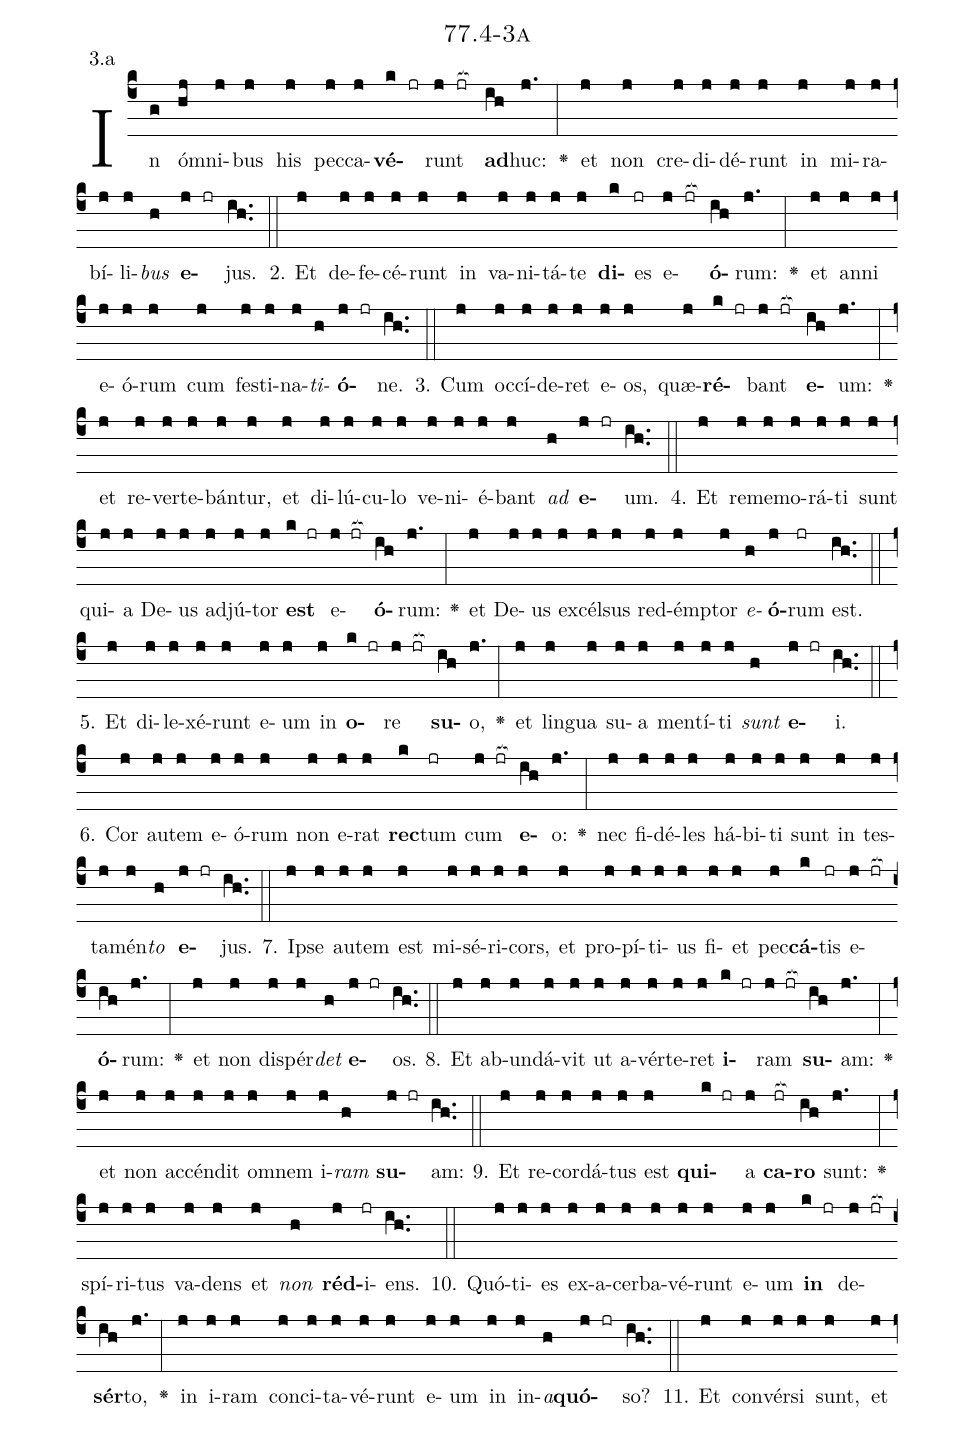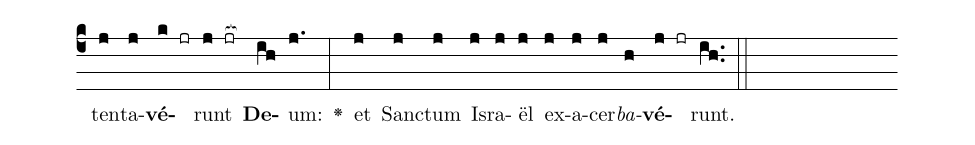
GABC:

name: 77.4-3a;
annotation: 3.a;
%%
(c4)In(g) óm(hj)ni(j)bus(j) his(j) pec(j)ca(j)<b>vé</b>(k jr)runt(j jr[ocb:1{]) <b>ad</b>(ih[ocb:0}])huc:(j.) <v>\greheightstar</v>(:) et(j) non(j) cre(j)di(j)dé(j)runt(j) in(j) mi(j)ra(j)bí(j)li(j)<i>bus</i>(h) <b>e</b>(j jr)jus.(ih..) (::)
2. Et(j) de(j)fe(j)cé(j)runt(j) in(j) va(j)ni(j)tá(j)te(j) <b>di</b>(k)es(jr) e(j jr[ocb:1{])<b>ó</b>(ih[ocb:0}])rum:(j.) <v>\greheightstar</v>(:) et(j) an(j)ni(j) e(j)ó(j)rum(j) cum(j) fes(j)ti(j)na(j)<i>ti</i>(h)<b>ó</b>(j jr)ne.(ih..) (::)
3. Cum(j) oc(j)cí(j)de(j)ret(j) e(j)os,(j) quæ(j)<b>ré</b>(k jr)bant(j jr[ocb:1{]) <b>e</b>(ih[ocb:0}])um:(j.) <v>\greheightstar</v>(:) et(j) re(j)ver(j)te(j)bán(j)tur,(j) et(j) di(j)lú(j)cu(j)lo(j) ve(j)ni(j)é(j)bant(j) <i>ad</i>(h) <b>e</b>(j jr)um.(ih..) (::)
4. Et(j) re(j)me(j)mo(j)rá(j)ti(j) sunt(j) qui(j)a(j) De(j)us(j) ad(j)jú(j)tor(j) <b>est</b>(k jr) e(j jr[ocb:1{])<b>ó</b>(ih[ocb:0}])rum:(j.) <v>\greheightstar</v>(:) et(j) De(j)us(j) ex(j)cél(j)sus(j) red(j)émp(j)tor(j) <i>e</i>(h)<b>ó</b>(j)rum(jr) est.(ih..) (::)
5. Et(j) di(j)le(j)xé(j)runt(j) e(j)um(j) in(j) <b>o</b>(k jr)re(j jr[ocb:1{]) <b>su</b>(ih[ocb:0}])o,(j.) <v>\greheightstar</v>(:) et(j) lin(j)gua(j) su(j)a(j) men(j)tí(j)ti(j) <i>sunt</i>(h) <b>e</b>(j jr)i.(ih..) (::)
6. Cor(j) au(j)tem(j) e(j)ó(j)rum(j) non(j) e(j)rat(j) <b>rec</b>(k)tum(jr) cum(j jr[ocb:1{]) <b>e</b>(ih[ocb:0}])o:(j.) <v>\greheightstar</v>(:) nec(j) fi(j)dé(j)les(j) há(j)bi(j)ti(j) sunt(j) in(j) tes(j)ta(j)mén(j)<i>to</i>(h) <b>e</b>(j jr)jus.(ih..) (::)
7. Ip(j)se(j) au(j)tem(j) est(j) mi(j)sé(j)ri(j)cors,(j) et(j) pro(j)pí(j)ti(j)us(j) fi(j)et(j) pec(j)<b>cá</b>(k)tis(jr) e(j jr[ocb:1{])<b>ó</b>(ih[ocb:0}])rum:(j.) <v>\greheightstar</v>(:) et(j) non(j) dis(j)pér(j)<i>det</i>(h) <b>e</b>(j jr)os.(ih..) (::)
8. Et(j) ab(j)un(j)dá(j)vit(j) ut(j) a(j)vér(j)te(j)ret(j) <b>i</b>(k jr)ram(j jr[ocb:1{]) <b>su</b>(ih[ocb:0}])am:(j.) <v>\greheightstar</v>(:) et(j) non(j) ac(j)cén(j)dit(j) om(j)nem(j) i(j)<i>ram</i>(h) <b>su</b>(j jr)am:(ih..) (::)
9. Et(j) re(j)cor(j)dá(j)tus(j) est(j) <b>qui</b>(k jr)a(j) <b>ca</b>(jr[ocb:1{])<b>ro</b>(ih[ocb:0}]) sunt:(j.) <v>\greheightstar</v>(:) spí(j)ri(j)tus(j) va(j)dens(j) et(j) <i>non</i>(h) <b>réd</b>(j)i(jr)ens.(ih..) (::)
10. Quó(j)ti(j)es(j) ex(j)a(j)cer(j)ba(j)vé(j)runt(j) e(j)um(j) <b>in</b>(k jr) de(j jr[ocb:1{])<b>sér</b>(ih[ocb:0}])to,(j.) <v>\greheightstar</v>(:) in(j) i(j)ram(j) con(j)ci(j)ta(j)vé(j)runt(j) e(j)um(j) in(j) in(j)<i>a</i>(h)<b>quó</b>(j jr)so?(ih..) (::)
11. Et(j) con(j)vér(j)si(j) sunt,(j) et(j) ten(j)ta(j)<b>vé</b>(k jr)runt(j jr[ocb:1{]) <b>De</b>(ih[ocb:0}])um:(j.) <v>\greheightstar</v>(:) et(j) Sanc(j)tum(j) Is(j)ra(j)ël(j) ex(j)a(j)cer(j)<i>ba</i>(h)<b>vé</b>(j jr)runt.(ih..) (::)
